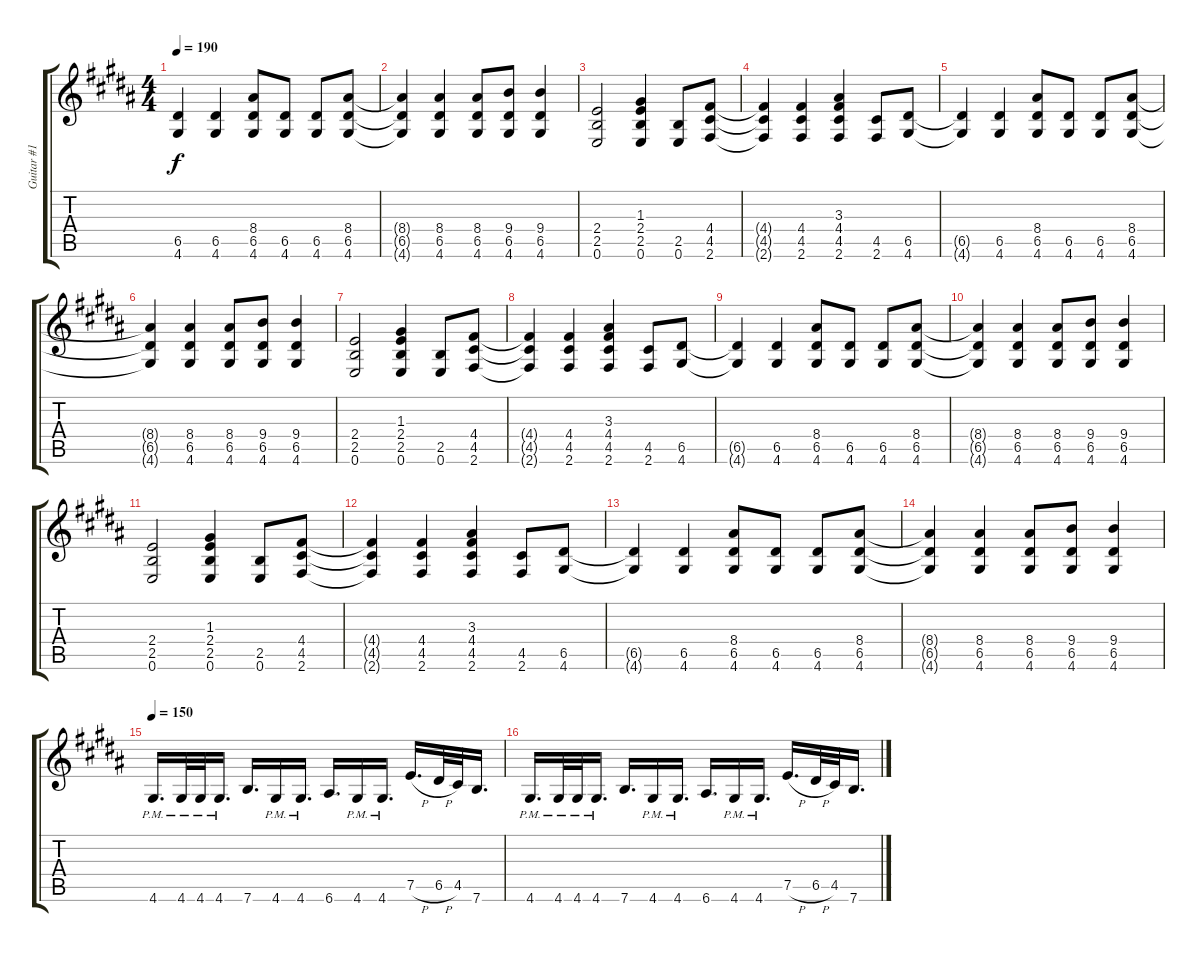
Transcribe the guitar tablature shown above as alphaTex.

\track ("Guitar #1" "Guitar #1") {instrument distortionguitar}
\staff {score tabs}
\tuning (E4 B3 G3 D3 A2 E2) {hide}
\ts (4 4)
\tempo 190
\clef g2
\ks g#minor
(6.5{t} 4.6{t}).4{dy f} (6.5 4.6).4 (8.4 6.5 4.6).8 (6.5 4.6).8 (6.5 4.6).8 (8.4 6.5 4.6).8 |
(8.4{t} 6.5{t} 4.6{t}).4 (8.4 6.5 4.6).4 (8.4 6.5 4.6).8 (9.4 6.5 4.6).8 (9.4 6.5 4.6).4 |
\ks b
(2.4 2.5 0.6).2 (1.3 2.4 2.5 0.6).4 (2.5 0.6).8 (4.4 4.5 2.6).8 |
\ks g#minor
(4.4{t} 4.5{t} 2.6{t}).4 (4.4 4.5 2.6).4 (3.3 4.4 4.5 2.6).4 (4.5 2.6).8 (6.5 4.6).8 |
(6.5{t} 4.6{t}).4 (6.5 4.6).4 (8.4 6.5 4.6).8 (6.5 4.6).8 (6.5 4.6).8 (8.4 6.5 4.6).8 |
(8.4{t} 6.5{t} 4.6{t}).4 (8.4 6.5 4.6).4 (8.4 6.5 4.6).8 (9.4 6.5 4.6).8 (9.4 6.5 4.6).4 |
\ks b
(2.4 2.5 0.6).2 (1.3 2.4 2.5 0.6).4 (2.5 0.6).8 (4.4 4.5 2.6).8 |
\ks g#minor
(4.4{t} 4.5{t} 2.6{t}).4 (4.4 4.5 2.6).4 (3.3 4.4 4.5 2.6).4 (4.5 2.6).8 (6.5 4.6).8 |
(6.5{t} 4.6{t}).4 (6.5 4.6).4 (8.4 6.5 4.6).8 (6.5 4.6).8 (6.5 4.6).8 (8.4 6.5 4.6).8 |
(8.4{t} 6.5{t} 4.6{t}).4 (8.4 6.5 4.6).4 (8.4 6.5 4.6).8 (9.4 6.5 4.6).8 (9.4 6.5 4.6).4 |
\ks b
(2.4 2.5 0.6).2 (1.3 2.4 2.5 0.6).4 (2.5 0.6).8 (4.4 4.5 2.6).8 |
\ks g#minor
(4.4{t} 4.5{t} 2.6{t}).4 (4.4 4.5 2.6).4 (3.3 4.4 4.5 2.6).4 (4.5 2.6).8 (6.5 4.6).8 |
(6.5{t} 4.6{t}).4 (6.5 4.6).4 (8.4 6.5 4.6).8 (6.5 4.6).8 (6.5 4.6).8 (8.4 6.5 4.6).8 |
(8.4{t} 6.5{t} 4.6{t}).4 (8.4 6.5 4.6).4 (8.4 6.5 4.6).8 (9.4 6.5 4.6).8 (9.4 6.5 4.6).4 |
\tempo 150
\ks b
4.6{pm}.16{d} 4.6{pm}.32 4.6{pm}.32 4.6{pm}.16{d} 7.6.16{d} 4.6{pm}.16 4.6{pm}.16{d} 6.6.16{d} 4.6{pm}.16 4.6{pm}.16{d} 7.5{h}.16{d} 6.5{h}.32 4.5.32 7.6.16{d} |
\ks g#minor
4.6{pm}.16{d} 4.6{pm}.32 4.6{pm}.32 4.6{pm}.16{d} 7.6.16{d} 4.6{pm}.16 4.6{pm}.16{d} 6.6.16{d} 4.6{pm}.16 4.6{pm}.16{d} 7.5{h}.16{d} 6.5{h}.32 4.5.32 7.6.16{d}
